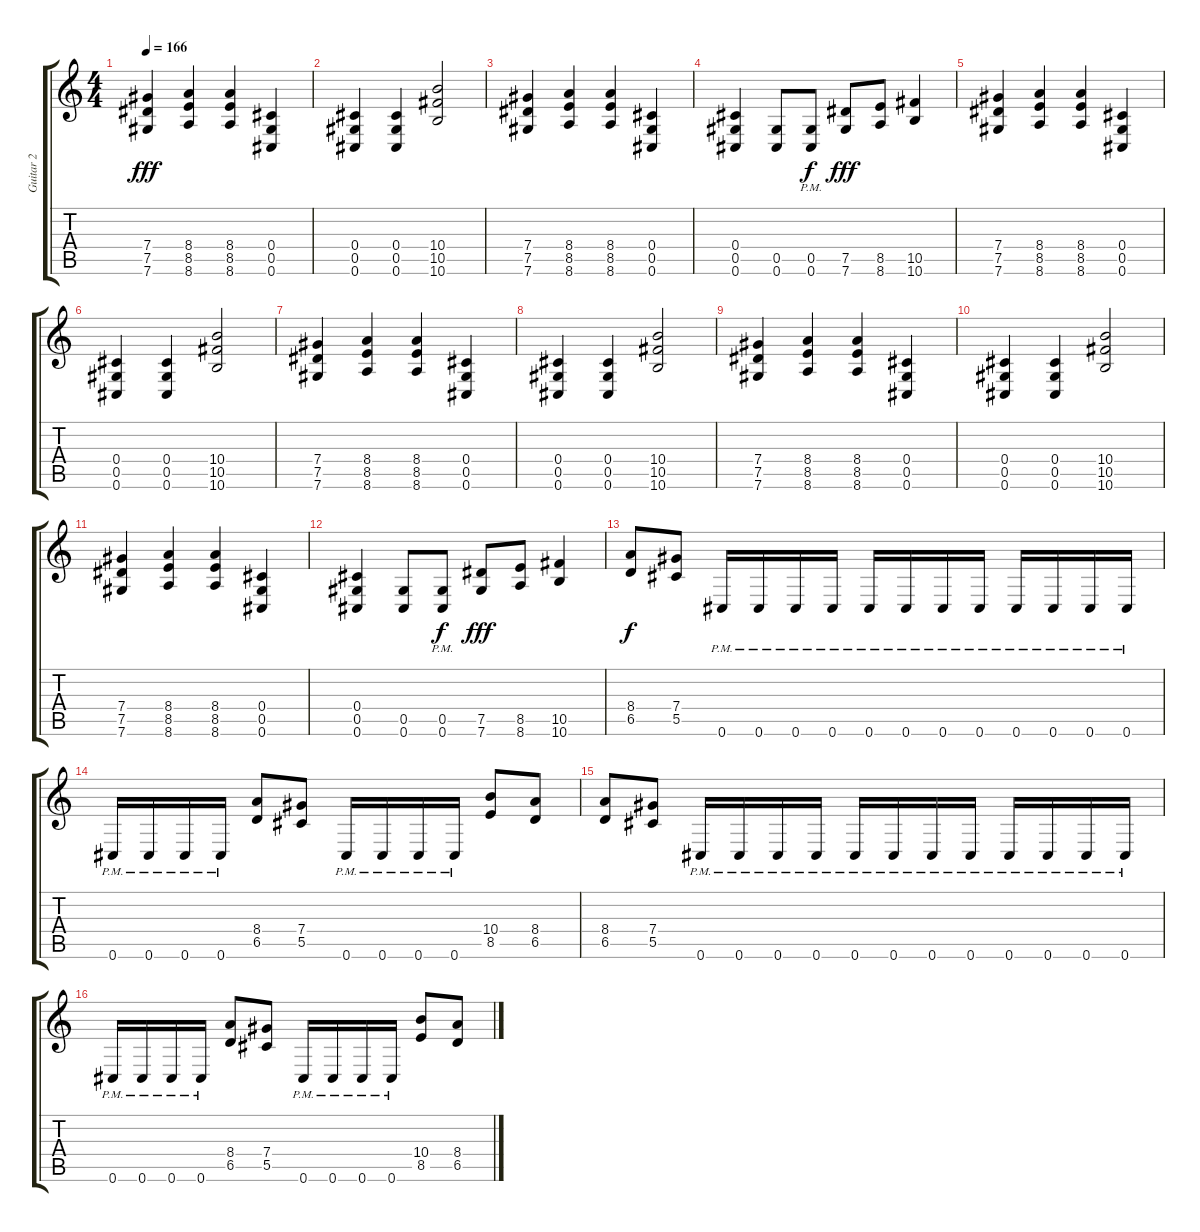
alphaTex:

\track ("Guitar 2" "Guitar 2") {instrument distortionguitar}
\staff {score tabs}
\tuning (Eb4 Bb3 Gb3 Db3 Ab2 Db2) {hide}
\ts (4 4)
\tempo 166
\clef g2
\ks c
(7.4 7.5 7.6).4{dy fff} (8.4 8.5 8.6).4 (8.4 8.5 8.6).4 (0.4 0.5 0.6).4 |
(0.4 0.5 0.6).4 (0.4 0.5 0.6).4 (10.4 10.5 10.6).2 |
(7.4 7.5 7.6).4 (8.4 8.5 8.6).4 (8.4 8.5 8.6).4 (0.4 0.5 0.6).4 |
(0.4 0.5 0.6).4 (0.5 0.6).8 (0.5{pm} 0.6{pm}).8{dy f} (7.5 7.6).8{dy fff} (8.5 8.6).8 (10.5 10.6).4 |
(7.4 7.5 7.6).4 (8.4 8.5 8.6).4 (8.4 8.5 8.6).4 (0.4 0.5 0.6).4 |
(0.4 0.5 0.6).4 (0.4 0.5 0.6).4 (10.4 10.5 10.6).2 |
(7.4 7.5 7.6).4 (8.4 8.5 8.6).4 (8.4 8.5 8.6).4 (0.4 0.5 0.6).4 |
(0.4 0.5 0.6).4 (0.4 0.5 0.6).4 (10.4 10.5 10.6).2 |
(7.4 7.5 7.6).4 (8.4 8.5 8.6).4 (8.4 8.5 8.6).4 (0.4 0.5 0.6).4 |
(0.4 0.5 0.6).4 (0.4 0.5 0.6).4 (10.4 10.5 10.6).2 |
(7.4 7.5 7.6).4 (8.4 8.5 8.6).4 (8.4 8.5 8.6).4 (0.4 0.5 0.6).4 |
(0.4 0.5 0.6).4 (0.5 0.6).8 (0.5{pm} 0.6{pm}).8{dy f} (7.5 7.6).8{dy fff} (8.5 8.6).8 (10.5 10.6).4 |
(8.4 6.5).8{dy f} (7.4 5.5).8 0.6{pm}.16 0.6{pm}.16 0.6{pm}.16 0.6{pm}.16 0.6{pm}.16 0.6{pm}.16 0.6{pm}.16 0.6{pm}.16 0.6{pm}.16 0.6{pm}.16 0.6{pm}.16 0.6{pm}.16 |
0.6{pm}.16 0.6{pm}.16 0.6{pm}.16 0.6{pm}.16 (8.4 6.5).8 (7.4 5.5).8 0.6{pm}.16 0.6{pm}.16 0.6{pm}.16 0.6{pm}.16 (10.4 8.5).8 (8.4 6.5).8 |
(8.4 6.5).8 (7.4 5.5).8 0.6{pm}.16 0.6{pm}.16 0.6{pm}.16 0.6{pm}.16 0.6{pm}.16 0.6{pm}.16 0.6{pm}.16 0.6{pm}.16 0.6{pm}.16 0.6{pm}.16 0.6{pm}.16 0.6{pm}.16 |
0.6{pm}.16 0.6{pm}.16 0.6{pm}.16 0.6{pm}.16 (8.4 6.5).8 (7.4 5.5).8 0.6{pm}.16 0.6{pm}.16 0.6{pm}.16 0.6{pm}.16 (10.4 8.5).8 (8.4 6.5).8
